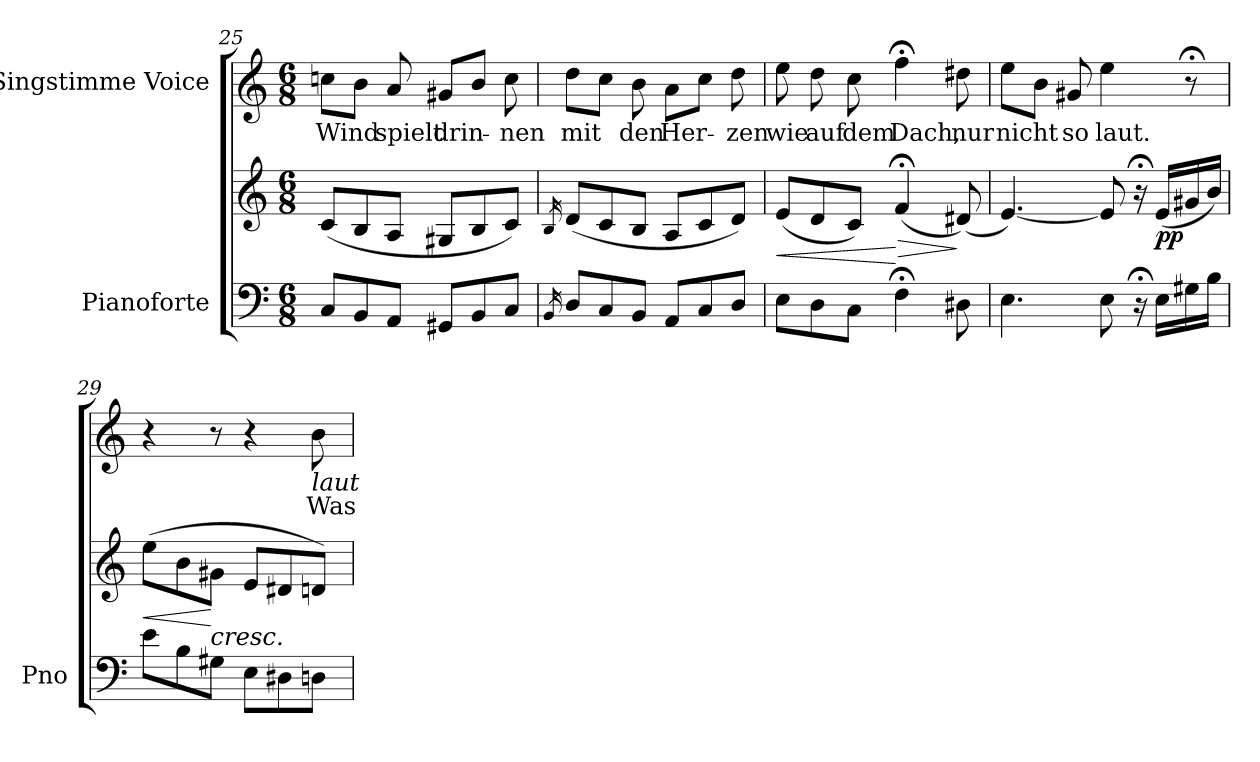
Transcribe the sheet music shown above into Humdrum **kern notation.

**kern	**kern	**dynam	**kern	**text
*part2	*part2	*part2	*part1	*part1
*staff3	*staff2	*staff2/3	*staff1	*staff1
*I"Pianoforte	*	*	*I"Singstimme Voice	*
*I'Pno	*	*	*	*
!!LO:PB:g=z
*clefF4	*clefG2	*	*clefG2	*
*k[]	*k[]	*	*k[]	*
*M6/8	*M6/8	*	*M6/8	*
=25	=25	=25	=25	=25
!	!	!	!	!LO:LY:b
8C/L	(8c/L	.	8ccn\L	Wind
8BB/	8B/	.	8b\J	.
!	!	!	!	!LO:LY:b
8AA/J	8A/J	.	8a/	spielt
!	!	!	!	!LO:LY:b
8GG#X/L	8G#X/L	.	8g#X/L	drin-
8BB/	8B/	.	8b/J	.
!	!	!	!	!LO:LY:b
8C/J	8c/J)	.	8cc\	-nen
=26	=26	=26	=26	=26
16qBB/	16qB/	.	.	.
!	!	!	!	!LO:LY:b
8D/L	(8d/L	.	8dd\L	-mit
8C/	8c/	.	8cc\J	.
!	!	!	!	!LO:LY:b
8BB/J	8B/J	.	8b\	den
!	!	!	!	!LO:LY:b
8AA/L	8A/L	.	8a\L	Her-
8C/	8c/	.	8cc\J	.
!	!	!	!	!LO:LY:b
8D/J	8d/J)	.	8dd\	-zen
=27	=27	=27	=27	=27
!	!	!LO:HP:b	!	!LO:LY:b
8E\L	(8e/L	<	8ee\	wie
!	!	!	!	!LO:LY:b
8D\	8d/	.	8dd\	auf
!	!	!	!	!LO:LY:b
8C\J	8c/J)	.	8cc\	dem
!	!	!LO:HP:n=1:b	!	!LO:LY:b
4F;<\	(4f;</	[ >	4ff;<\	Dach,
!	!	!	!	!LO:LY:b
8D#X\	(8d#X/)	]	8dd#X\	nur
=28	=28	=28	=28	=28
!	!	!	!	!LO:LY:b
4.E\	[4.e/)	.	8ee\L	nicht
.	.	.	8b\J	.
!	!	!	!	!LO:LY:b
.	.	.	8g#X/	so
!	!	!	!	!LO:LY:b
8E\	8e/]	.	4ee\	laut.
16r;<	16r;<	.	.	.
!	!	!LO:DY:b	!	!
16E\LL	(16e/LL	pp	.	.
16G#X\	16g#X/	.	8r;<	.
16B\JJ	16b/JJ)	.	.	.
=29	=29	=29	=29	=29
!	!	!LO:HP:b	!	!
8e\L	(8ee\L	<	4r	.
8B\	8b\	.	.	.
!	!LO:TX:b:i:t=cresc.	!	!	!
8G#X\J	8g#X\J	[	8r	.
8E\L	8e/L	.	4r	.
8D#X\	8d#X/	.	.	.
!	!	!	!LO:TX:b:i:t=laut	!
!	!	!	!	!LO:LY:b
8Dn\J	8dn/J)	.	8b\	Was
=	=	=	=	=
*-	*-	*-	*-	*-
